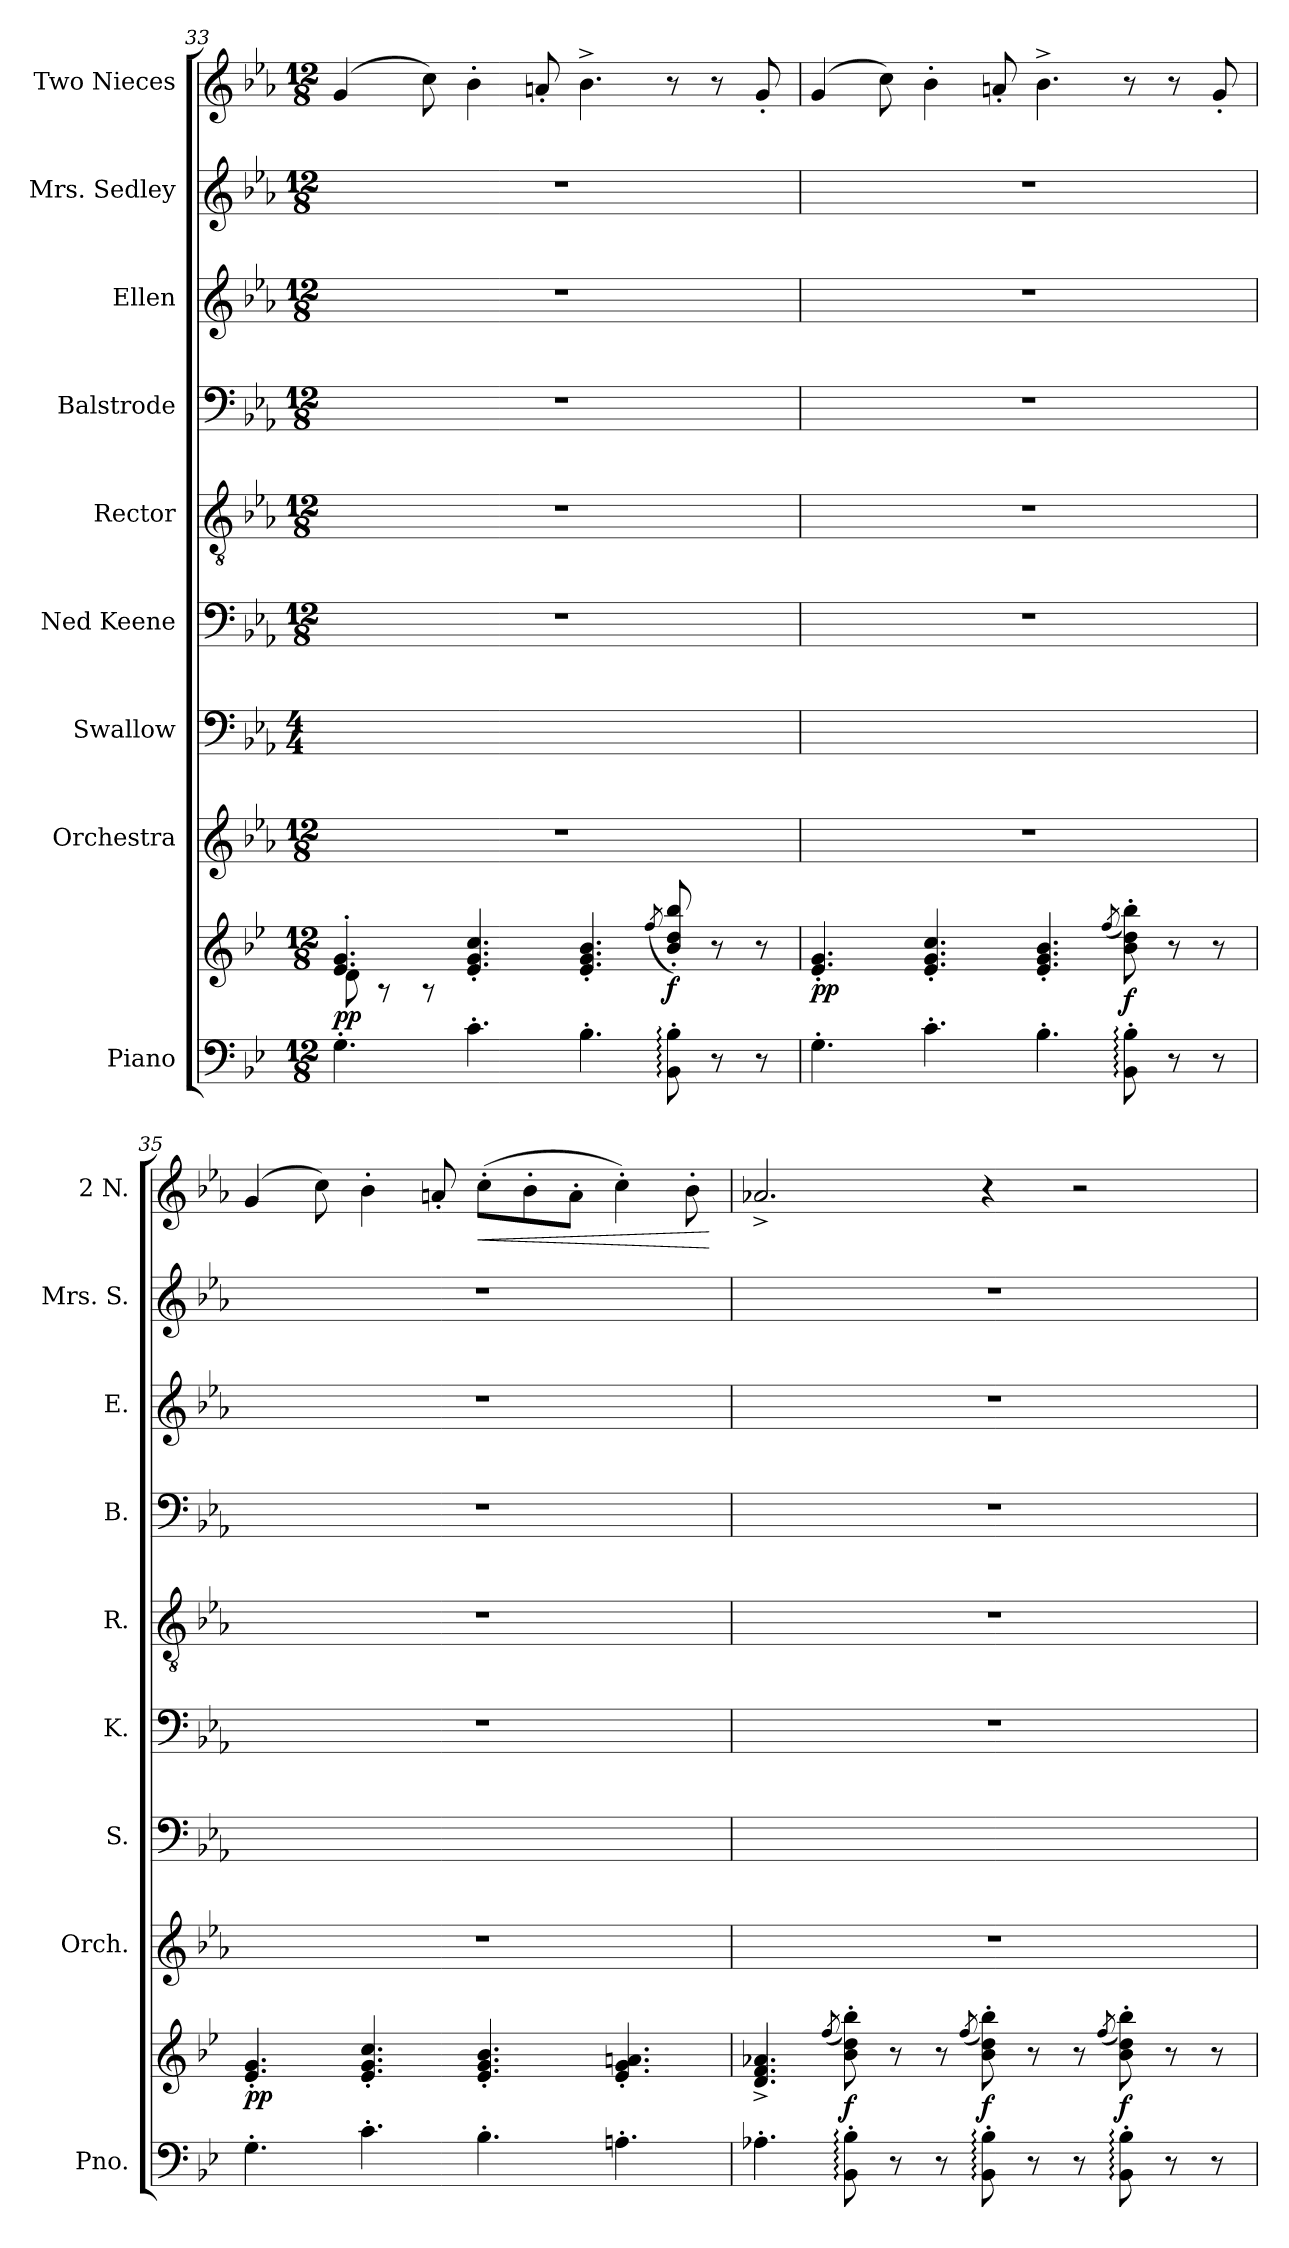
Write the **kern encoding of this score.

**kern	**kern	**dynam	**kern	**kern	**kern	**kern	**kern	**kern	**kern	**kern	**dynam
*part9	*part9	*part9	*part8	*part7	*part6	*part5	*part4	*part3	*part2	*part1	*part1
*staff10	*staff9	*staff9/10	*staff8	*staff7	*staff6	*staff5	*staff4	*staff3	*staff2	*staff1	*staff1
*I"Piano	*	*	*I"Orchestra	*I"Swallow	*I"Ned Keene	*I"Rector	*I"Balstrode	*I"Ellen	*I"Mrs. Sedley	*I"Two Nieces	*
*I'Pno.	*	*	*I'Orch.	*I'S.	*I'K.	*I'R.	*I'B.	*I'E.	*I'Mrs. S.	*I'2 N.	*
*clefF4	*clefG2	*	*clefG2	*clefF4	*clefF4	*clefGv2	*clefF4	*clefG2	*clefG2	*clefG2	*
*k[b-e-]	*k[b-e-]	*	*k[b-e-a-]	*k[b-e-a-]	*k[b-e-a-]	*k[b-e-a-]	*k[b-e-a-]	*k[b-e-a-]	*k[b-e-a-]	*k[b-e-a-]	*
*M12/8	*M12/8	*	*M12/8	*M4/4	*M12/8	*M12/8	*M12/8	*M12/8	*M12/8	*M12/8	*
=33	=33	=33	=33	=33	=33	=33	=33	=33	=33	=33	=33
*	*^	*	*	*	*	*	*	*	*	*	*
!	!	!	!LO:DY:b	!	!	!	!	!	!	!	!	!
4.G'\	4.e-/' 4.g/'	8d\	pp	1.r	1.r	1.r	1.r	1.r	1.r	1.r	(>4g/	.
.	.	8r	.	.	.	.	.	.	.	.	.	.
.	.	8r	.	.	.	.	.	.	.	.	8cc\)	.
4.c'\	4.e-/' 4.g/' 4.cc/'	1ryy	.	.	.	.	.	.	.	.	4b-'\	.
.	.	.	.	.	.	.	.	.	.	.	8an'/	.
4.B-'\	4.e-/' 4.g/' 4.b-/'	.	.	.	.	.	.	.	.	.	4.b-^\	.
.	(<8qff/	.	.	.	.	.	.	.	.	.	.	.
!	!	!	!LO:DY:b	!	!	!	!	!	!	!	!	!
8BB-\:' 8B-\:'	8b-/' 8dd/' 8bb-/')	.	f	.	.	.	.	.	.	.	8r	.
8r	8r	.	.	.	.	.	.	.	.	.	8r	.
8r	8r	8ryy	.	.	.	.	.	.	.	.	8g'/	.
=34	=34	=34	=34	=34	=34	=34	=34	=34	=34	=34	=34	=34
!	!	!	!LO:DY:b	!	!	!	!	!	!	!	!	!
*	*v	*v	*	*	*	*	*	*	*	*	*	*
4.G'\	4.e-/' 4.g/'	pp	1.r	1.r	1.r	1.r	1.r	1.r	1.r	(>4g/	.
.	.	.	.	.	.	.	.	.	.	8cc\)	.
4.c'\	4.e-/' 4.g/' 4.cc/'	.	.	.	.	.	.	.	.	4b-'\	.
.	.	.	.	.	.	.	.	.	.	8an'/	.
4.B-'\	4.e-/' 4.g/' 4.b-/'	.	.	.	.	.	.	.	.	4.b-^\	.
.	(<8qff/	.	.	.	.	.	.	.	.	.	.
!	!	!LO:DY:b	!	!	!	!	!	!	!	!	!
8BB-\:' 8B-\:'	8b-\' 8dd\' 8bb-\')	f	.	.	.	.	.	.	.	8r	.
8r	8r	.	.	.	.	.	.	.	.	8r	.
8r	8r	.	.	.	.	.	.	.	.	8g'/	.
!!LO:PB:g=z
=35	=35	=35	=35	=35	=35	=35	=35	=35	=35	=35	=35
!	!	!LO:DY:b	!	!	!	!	!	!	!	!	!
4.G'\	4.e-/' 4.g/'	pp	1.r	1.r	1.r	1.r	1.r	1.r	1.r	(>4g/	.
.	.	.	.	.	.	.	.	.	.	8cc\)	.
4.c'\	4.e-/' 4.g/' 4.cc/'	.	.	.	.	.	.	.	.	4b-'\	.
.	.	.	.	.	.	.	.	.	.	8an'/	.
!	!	!	!	!	!	!	!	!	!	!	!LO:HP:b
4.B-'\	4.e-/' 4.g/' 4.b-/'	.	.	.	.	.	.	.	.	(>8cc'\L	<
.	.	.	.	.	.	.	.	.	.	8b-'\	.
.	.	.	.	.	.	.	.	.	.	8a'\J	.
4.An'\	4.e-/' 4.g/' 4.an/'	.	.	.	.	.	.	.	.	4cc'\)	.
.	.	.	.	.	.	.	.	.	.	8b-'\	.
.	.	.	.	.	.	.	.	.	.	.	[
=36	=36	=36	=36	=36	=36	=36	=36	=36	=36	=36	=36
4.A-X'\	4.d/^ 4.f/^ 4.a-X/^	.	1.r	1.r	1.r	1.r	1.r	1.r	1.r	2.a-X^/	.
.	(<8qff/	.	.	.	.	.	.	.	.	.	.
!	!	!LO:DY:b	!	!	!	!	!	!	!	!	!
8BB-\:' 8B-\:'	8b-\' 8dd\' 8bb-\')	f	.	.	.	.	.	.	.	.	.
8r	8r	.	.	.	.	.	.	.	.	.	.
8r	8r	.	.	.	.	.	.	.	.	.	.
.	(<8qff/	.	.	.	.	.	.	.	.	.	.
!	!	!LO:DY:b	!	!	!	!	!	!	!	!	!
8BB-\:' 8B-\:'	8b-\' 8dd\' 8bb-\')	f	.	.	.	.	.	.	.	4r	.
8r	8r	.	.	.	.	.	.	.	.	.	.
8r	8r	.	.	.	.	.	.	.	.	2r	.
.	(<8qff/	.	.	.	.	.	.	.	.	.	.
!	!	!LO:DY:b	!	!	!	!	!	!	!	!	!
8BB-\:' 8B-\:'	8b-\' 8dd\' 8bb-\')	f	.	.	.	.	.	.	.	.	.
8r	8r	.	.	.	.	.	.	.	.	.	.
8r	8r	.	.	.	.	.	.	.	.	.	.
=	=	=	=	=	=	=	=	=	=	=	=
*-	*-	*-	*-	*-	*-	*-	*-	*-	*-	*-	*-
